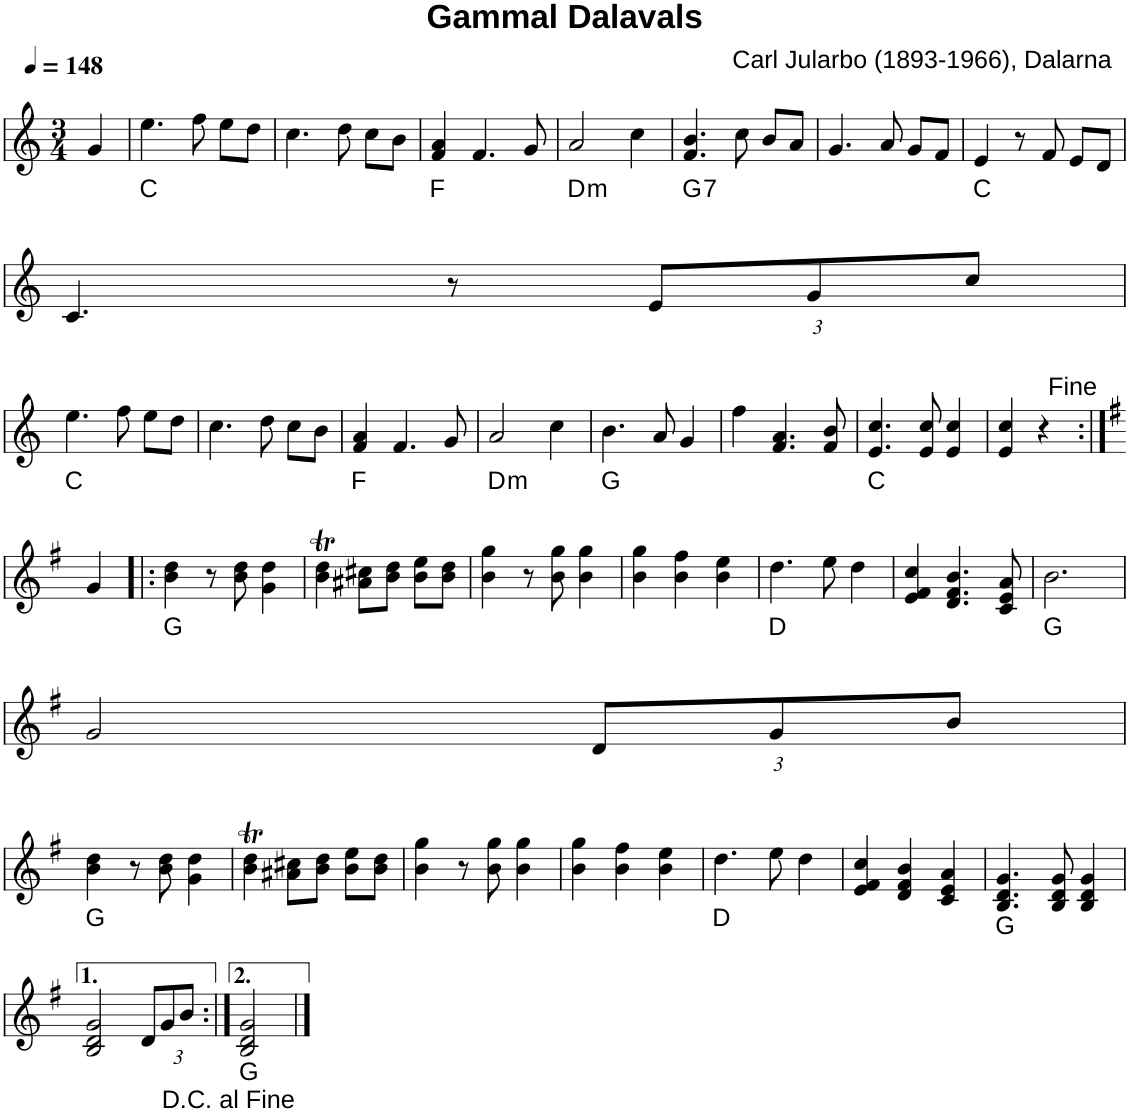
**kern	**harte
*part1	*part1
*staff1	*
*I"Piano	*
*I'Pno.	*
*clefG2	*
*k[]	*
*M3/4	*
=	=
4g/	.
=1	=1
*MM148	*
4.ee\	C:maj
8ff\	.
8ee\L	.
8dd\J	.
=2	=2
4.cc\	.
8dd\	.
8cc\L	.
8b\J	.
=3	=3
4f/ 4a/	F:maj
4.f/	.
8g/	.
=4	=4
!	!LO:H:kt=m
2a/	D:min
4cc\	.
=5	=5
!	!LO:H:kt=7
4.f/ 4.b/	G:7
8cc\	.
8b/L	.
8a/J	.
=6	=6
4.g/	.
8a/	.
8g/L	.
8f/J	.
=7	=7
4e/	C:maj
8r	.
8f/	.
8e/L	.
8d/J	.
!!LO:LB:g=z
=8	=8
4.c/	.
8r	.
*Xbrackettup	*
12e/L	.
12g/	.
12cc/J	.
!!LO:LB:g=z
=9	=9
4.ee\	C:maj
8ff\	.
8ee\L	.
8dd\J	.
=10	=10
4.cc\	.
8dd\	.
8cc\L	.
8b\J	.
=11	=11
4f/ 4a/	F:maj
4.f/	.
8g/	.
=12	=12
!	!LO:H:kt=m
2a/	D:min
4cc\	.
=13	=13
4.b\	G:maj
8a/	.
4g/	.
=14	=14
4ff\	.
4.f/ 4.a/	.
8f/ 8b/	.
=15	=15
4.e/ 4.cc/	C:maj
8e/ 8cc/	.
4e/ 4cc/	.
=16	=16
4e/ 4cc/	.
4r	.
!!LO:LB:g=z
=17:|!	=17:|!
*k[f#]	*
4g/	.
=18!|:	=18!|:
4b\ 4dd\	G:maj
8r	.
8b\ 8dd\	.
4g\ 4dd\	.
=19	=19
4b\T 4dd\T	.
8a#X\ 8cc#X\L	.
8b\ 8dd\J	.
8b\ 8ee\L	.
8b\ 8dd\J	.
=20	=20
4b\ 4gg\	.
8r	.
8b\ 8gg\	.
4b\ 4gg\	.
=21	=21
4b\ 4gg\	.
4b\ 4ff#\	.
4b\ 4ee\	.
=22	=22
4.dd\	D:maj
8ee\	.
4dd\	.
=23	=23
4e/ 4f#/ 4cc/	.
4.d/ 4.f#/ 4.b/	.
8c/ 8e/ 8a/	.
=24	=24
2.b\	G:maj
!!LO:LB:g=z
=25	=25
2g/	.
12d/L	.
12g/	.
12b/J	.
!!LO:LB:g=z
=26	=26
4b\ 4dd\	G:maj
8r	.
8b\ 8dd\	.
4g\ 4dd\	.
=27	=27
4b\T 4dd\T	.
8a#X\ 8cc#X\L	.
8b\ 8dd\J	.
8b\ 8ee\L	.
8b\ 8dd\J	.
=28	=28
4b\ 4gg\	.
8r	.
8b\ 8gg\	.
4b\ 4gg\	.
=29	=29
4b\ 4gg\	.
4b\ 4ff#\	.
4b\ 4ee\	.
=30	=30
4.dd\	D:maj
8ee\	.
4dd\	.
=31	=31
4e/ 4f#/ 4cc/	.
4d/ 4f#/ 4b/	.
4c/ 4e/ 4a/	.
=32	=32
4.B/ 4.d/ 4.g/	G:maj
8B/ 8d/ 8g/	.
4B/ 4d/ 4g/	.
!!LO:LB:g=z
=33	=33
2B/ 2d/ 2g/	.
12d/L	.
12g/	.
12b/J	.
=34:|!	=34:|!
2B/ 2d/ 2g/	G:maj
==	==
*-	*-
